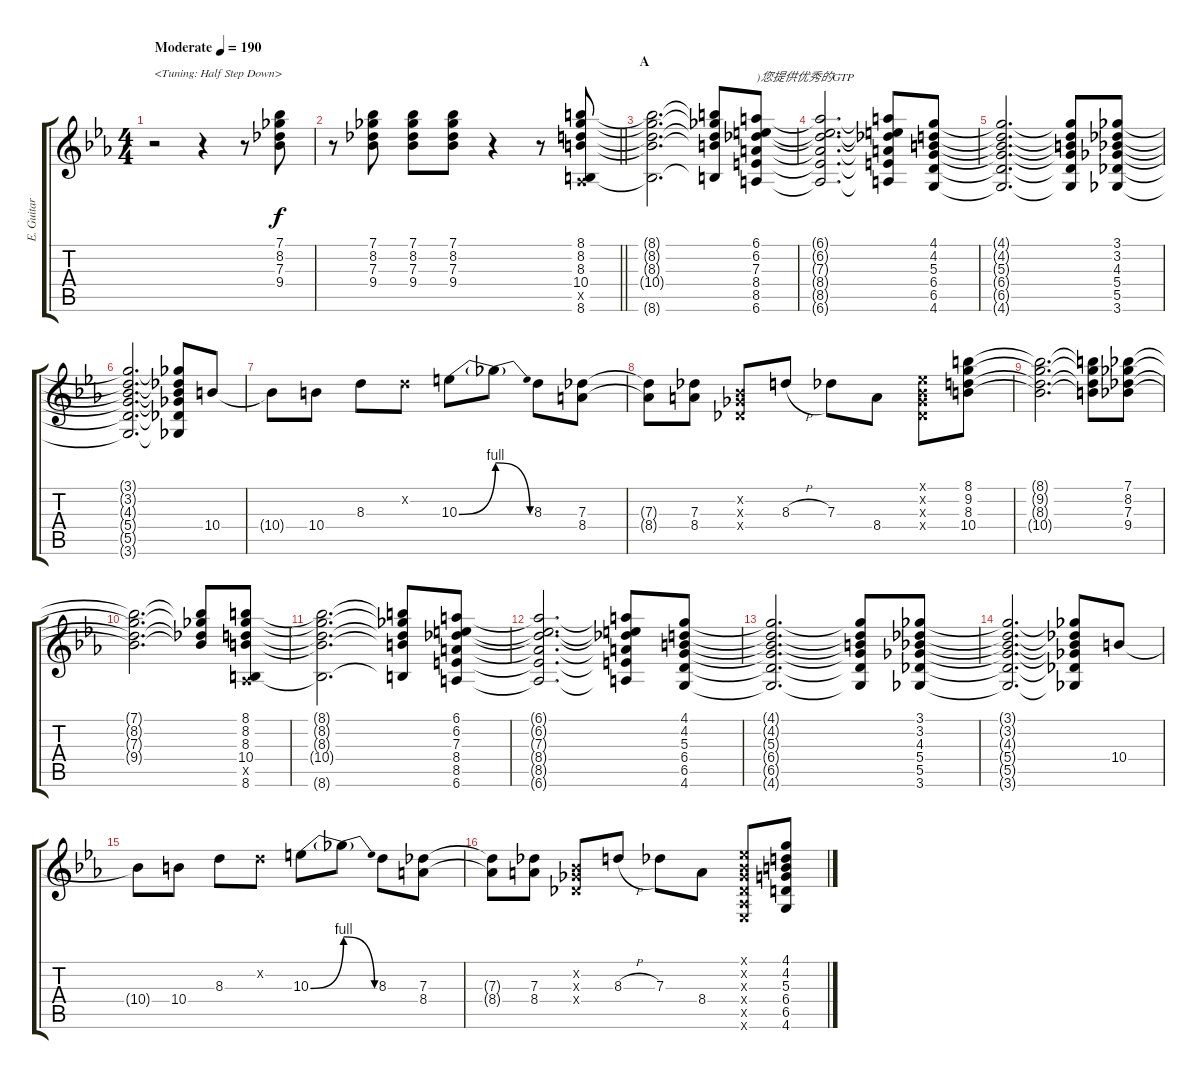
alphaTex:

\track ("E. Guitar I" "E. Guitar ") {instrument overdrivenguitar}
\staff {score tabs}
\tuning (Eb4 Bb3 Gb3 Db3 Ab2 Eb2) {hide}
\ts (4 4)
\tempo (190 "Moderate")
\clef g2
\ks eb
r.2{txt "<Tuning: Half Step Down>" dy f instrument overdrivenguitar} r.4 r.8 (7.1 8.2 7.3 9.4).8 |
\barLineRight lightlight
r.8 (7.1 8.2 7.3 9.4).8 (7.1 8.2 7.3 9.4).8 (7.1 8.2 7.3 9.4).8 r.4 r.8 (8.1 8.2 8.3 10.4 0.5{x} 8.6).8 |
\section ("" "A")
(8.1{t} 8.2{t} 8.3{t} 10.4{t} 8.6{t}).2{d} (8.1{t} 8.2{t} 8.3{t} 10.4{t} 8.6{t}).8 (6.1 6.2 7.3 8.4 8.5 6.6).8{txt ")您提供优秀的GTP"} |
(6.1{t} 6.2{t} 7.3{t} 8.4{t} 8.5{t} 6.6{t}).2{d} (6.1{t} 6.2{t} 7.3{t} 8.4{t} 8.5{t} 6.6{t}).8 (4.1 4.2 5.3 6.4 6.5 4.6).8 |
(4.1{t} 4.2{t} 5.3{t} 6.4{t} 6.5{t} 4.6{t}).2{d} (4.1{t} 4.2{t} 5.3{t} 6.4{t} 6.5{t} 4.6{t}).8 (3.1 3.2 4.3 5.4 5.5 3.6).8 |
(3.1{t} 3.2{t} 4.3{t} 5.4{t} 5.5{t} 3.6{t}).2{d} (3.1{t} 3.2{t} 4.3{t} 5.4{t} 5.5{t} 3.6{t}).8 10.4.8 |
10.4{t}.8 10.4.8 8.3.8 4.2{x}.8 10.3{be (bend 0 0 60 4)}.8 10.3{be (release 0 4 60 0) t}.8 8.3.8 (7.3 8.4).8 |
(7.3{t} 8.4{t}).8 (7.3 8.4).8 (0.2{x} 0.3{x} 0.4{x}).8 8.3{h}.8 7.3.8 8.4.8 (0.1{x} 0.2{x} 0.3{x} 0.4{x}).8 (8.1 9.2 8.3 10.4).8 |
(8.1{t} 9.2{t} 8.3{t} 10.4{t}).2{d} (8.1{t} 9.2{t} 8.3{t} 10.4{t}).8 (7.1 8.2 7.3 9.4).8 |
(7.1{t} 8.2{t} 7.3{t} 9.4{t}).2{d} (7.1{t} 8.2{t} 7.3{t} 9.4{t}).8 (8.1 8.2 8.3 10.4 0.5{x} 8.6).8 |
(8.1{t} 8.2{t} 8.3{t} 10.4{t} 8.6{t}).2{d} (8.1{t} 8.2{t} 8.3{t} 10.4{t} 8.6{t}).8 (6.1 6.2 7.3 8.4 8.5 6.6).8 |
(6.1{t} 6.2{t} 7.3{t} 8.4{t} 8.5{t} 6.6{t}).2{d} (6.1{t} 6.2{t} 7.3{t} 8.4{t} 8.5{t} 6.6{t}).8 (4.1 4.2 5.3 6.4 6.5 4.6).8 |
(4.1{t} 4.2{t} 5.3{t} 6.4{t} 6.5{t} 4.6{t}).2{d} (4.1{t} 4.2{t} 5.3{t} 6.4{t} 6.5{t} 4.6{t}).8 (3.1 3.2 4.3 5.4 5.5 3.6).8 |
(3.1{t} 3.2{t} 4.3{t} 5.4{t} 5.5{t} 3.6{t}).2{d} (3.1{t} 3.2{t} 4.3{t} 5.4{t} 5.5{t} 3.6{t}).8 10.4.8 |
10.4{t}.8 10.4.8 8.3.8 4.2{x}.8 10.3{be (bend 0 0 60 4)}.8 10.3{be (release 0 4 60 0) t}.8 8.3.8 (7.3 8.4).8 |
(7.3{t} 8.4{t}).8 (7.3 8.4).8 (0.2{x} 0.3{x} 0.4{x}).8 8.3{h}.8 7.3.8 8.4.8 (0.1{x} 0.2{x} 0.3{x} 0.4{x} 0.5{x} 0.6{x}).8 (4.1 4.2 5.3 6.4 6.5 4.6).8
